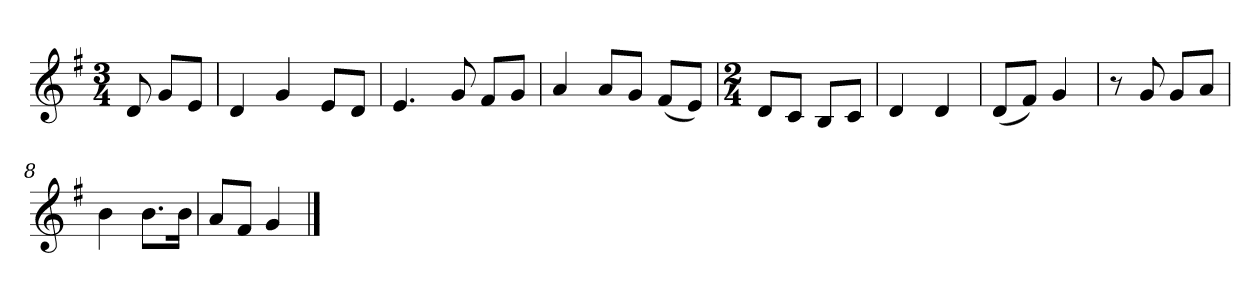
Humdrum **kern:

**kern
*part1
*staff1
*k[f#]
*M3/4
*MM120
=
8d
8gL
8eJ
=1
4d
4g
8eL
8dJ
=2
4.e
8g
8f#L
8gJ
=3
4a
8aL
8gJ
(8f#L
8eJ)
=4
*M2/4
8dL
8cJ
8BL
8cJ
=5
4d
4d
=6
(8dL
8f#J)
4g
=7
8r
8g
8gL
8aJ
=8
4b
8.bL
16bJk
=9
8aL
8f#J
4g
==
*-
